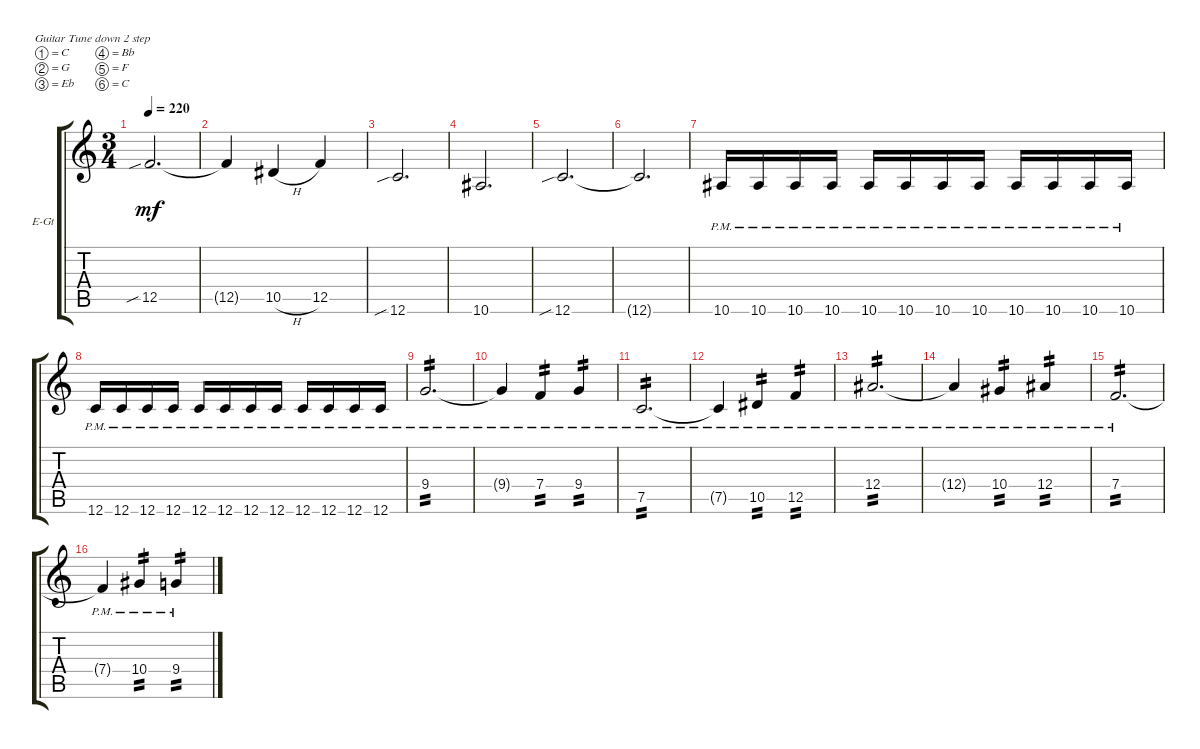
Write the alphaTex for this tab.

\defaultSystemsLayout 4
\bracketExtendMode groupsimilarinstruments
\firstSystemTrackNameOrientation horizontal
\otherSystemsTrackNameOrientation horizontal
\track ("Eschbach Rhythm" "E-Gt") {instrument overdrivenguitar}
\staff {score tabs}
\tuning (C4 G3 Eb3 Bb2 F2 C2)
\ts (3 4)
\tempo 220
\clef g2
\ks c
12.5{sib}.2{d dy mf} |
12.5{t}.4 10.5{h}.4 12.5.4 |
12.6{sib}.2{d} |
10.6.2{d} |
12.6{sib}.2{d} |
12.6{t}.2{d} |
10.6{pm}.16 10.6{pm}.16 10.6{pm}.16 10.6{pm}.16 10.6{pm}.16 10.6{pm}.16 10.6{pm}.16 10.6{pm}.16 10.6{pm}.16 10.6{pm}.16 10.6{pm}.16 10.6{pm}.16 |
12.6{pm}.16 12.6{pm}.16 12.6{pm}.16 12.6{pm}.16 12.6{pm}.16 12.6{pm}.16 12.6{pm}.16 12.6{pm}.16 12.6{pm}.16 12.6{pm}.16 12.6{pm}.16 12.6{pm}.16 |
9.4{pm}.2{d tp 2} |
9.4{pm t}.4 7.4{pm}.4{tp 2} 9.4{pm}.4{tp 2} |
7.5{pm}.2{d tp 2} |
7.5{pm t}.4 10.5{pm}.4{tp 2} 12.5{pm}.4{tp 2} |
12.4{pm}.2{d tp 2} |
12.4{pm t}.4 10.4{pm}.4{tp 2} 12.4{pm}.4{tp 2} |
7.4{pm}.2{d tp 2} |
7.4{pm t}.4 10.4{pm}.4{tp 2} 9.4{pm}.4{tp 2}
